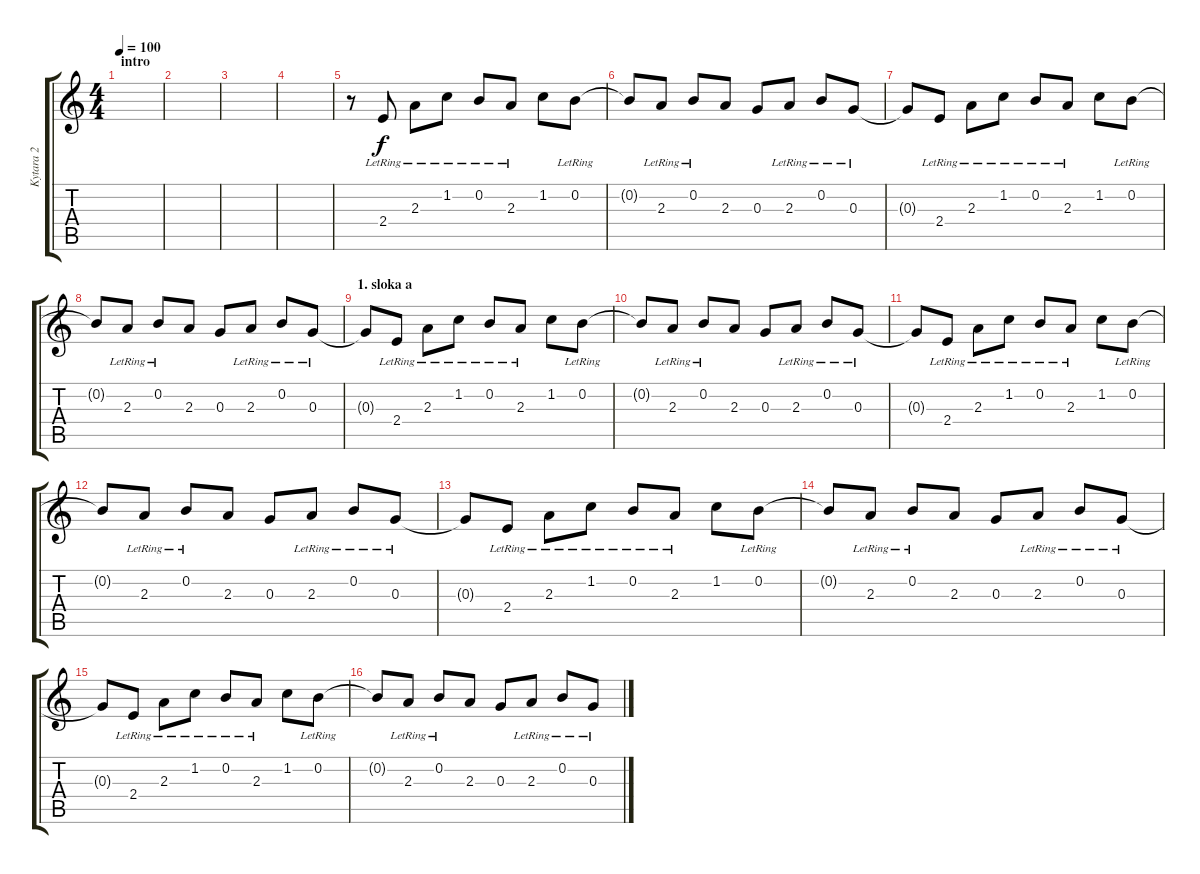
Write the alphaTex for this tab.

\track ("Kytara 2" "Kytara 2") {instrument acousticguitarsteel}
\staff {score tabs}
\tuning (E4 B3 G3 D3 A2 E2) {hide}
\ts (4 4)
\section ("" "intro")
\tempo 100
\clef g2
\ks c
|
|
|
|
r.8 2.4{lr}.8 2.3{lr}.8 1.2{lr}.8 0.2{lr}.8 2.3{lr}.8 1.2.8 0.2{lr}.8 |
0.2{t}.8 2.3{lr}.8 0.2{lr}.8 2.3.8 0.3.8 2.3{lr}.8 0.2{lr}.8 0.3{lr}.8 |
0.3{t}.8 2.4{lr}.8 2.3{lr}.8 1.2{lr}.8 0.2{lr}.8 2.3{lr}.8 1.2.8 0.2{lr}.8 |
0.2{t}.8 2.3{lr}.8 0.2{lr}.8 2.3.8 0.3.8 2.3{lr}.8 0.2{lr}.8 0.3{lr}.8 |
\section ("" "1. sloka a")
0.3{t}.8 2.4{lr}.8 2.3{lr}.8 1.2{lr}.8 0.2{lr}.8 2.3{lr}.8 1.2.8 0.2{lr}.8 |
0.2{t}.8 2.3{lr}.8 0.2{lr}.8 2.3.8 0.3.8 2.3{lr}.8 0.2{lr}.8 0.3{lr}.8 |
0.3{t}.8 2.4{lr}.8 2.3{lr}.8 1.2{lr}.8 0.2{lr}.8 2.3{lr}.8 1.2.8 0.2{lr}.8 |
0.2{t}.8 2.3{lr}.8 0.2{lr}.8 2.3.8 0.3.8 2.3{lr}.8 0.2{lr}.8 0.3{lr}.8 |
0.3{t}.8 2.4{lr}.8 2.3{lr}.8 1.2{lr}.8 0.2{lr}.8 2.3{lr}.8 1.2.8 0.2{lr}.8 |
0.2{t}.8 2.3{lr}.8 0.2{lr}.8 2.3.8 0.3.8 2.3{lr}.8 0.2{lr}.8 0.3{lr}.8 |
0.3{t}.8 2.4{lr}.8 2.3{lr}.8 1.2{lr}.8 0.2{lr}.8 2.3{lr}.8 1.2.8 0.2{lr}.8 |
0.2{t}.8 2.3{lr}.8 0.2{lr}.8 2.3.8 0.3.8 2.3{lr}.8 0.2{lr}.8 0.3{lr}.8
